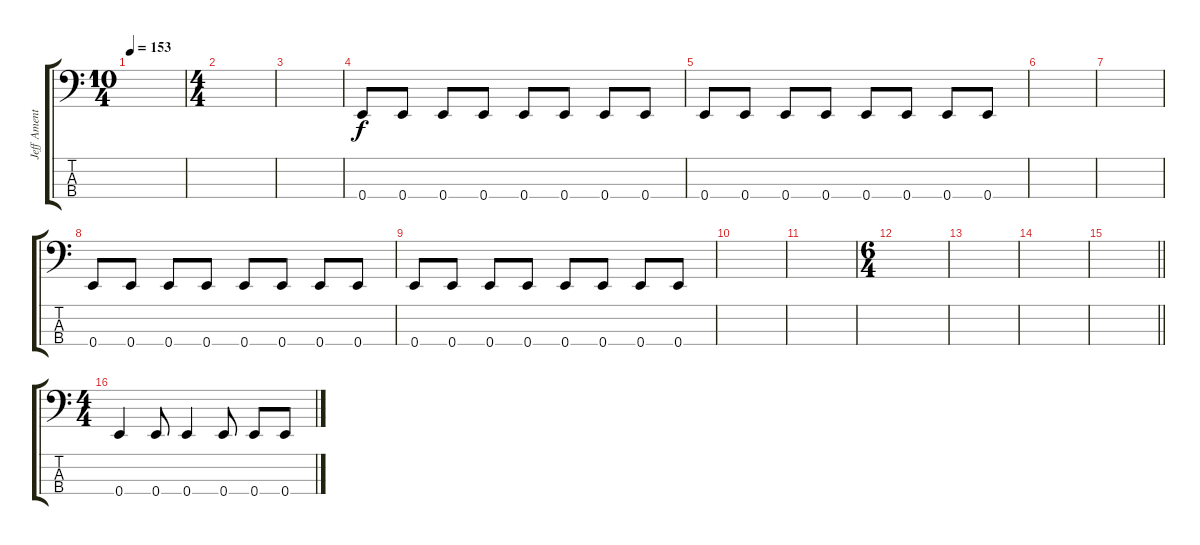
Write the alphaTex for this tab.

\track ("Jeff Ament" "Jeff Ament") {instrument electricbassfinger}
\staff {score tabs}
\tuning (G2 D2 A1 E1) {hide}
\ts (10 4)
\tempo 153
\clef f4
\ks c
|
\ts (4 4)
|
|
0.4.8 0.4.8 0.4.8 0.4.8 0.4.8 0.4.8 0.4.8 0.4.8 |
0.4.8 0.4.8 0.4.8 0.4.8 0.4.8 0.4.8 0.4.8 0.4.8 |
|
|
0.4.8 0.4.8 0.4.8 0.4.8 0.4.8 0.4.8 0.4.8 0.4.8 |
0.4.8 0.4.8 0.4.8 0.4.8 0.4.8 0.4.8 0.4.8 0.4.8 |
|
|
\ts (6 4)
|
|
|
\barLineRight lightlight
|
\ts (4 4)
\section ("" "")
0.4.4 0.4.8 0.4.4 0.4.8 0.4.8 0.4.8
